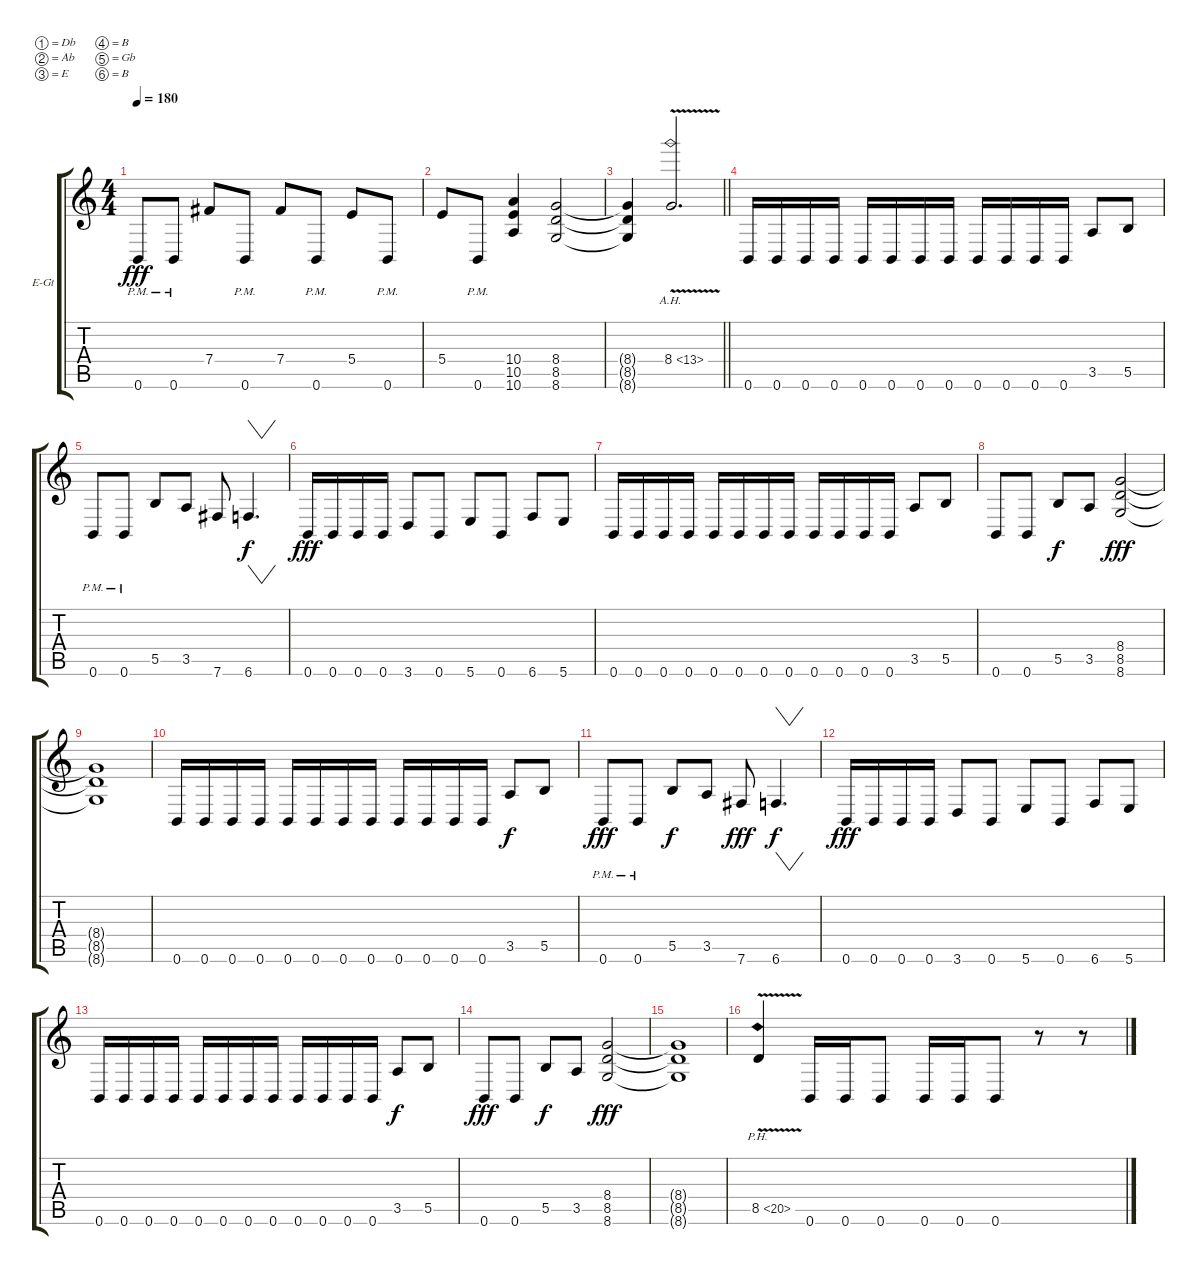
\bracketExtendMode groupsimilarinstruments
\firstSystemTrackNameOrientation horizontal
\otherSystemsTrackNameOrientation horizontal
\track ("Guitar #2" "E-Gt") {instrument overdrivenguitar}
\staff {score tabs}
\tuning (Db4 Ab3 E3 B2 Gb2 B1)
\ts (4 4)
\tempo 180
\clef g2
\ks c
0.6{pm}.8{dy fff} 0.6{pm}.8 7.4.8 0.6{pm}.8 7.4.8 0.6{pm}.8 5.4.8 0.6{pm}.8 |
5.4.8 0.6{pm}.8 (10.4 10.5 10.6).4 (8.4 8.5 8.6).2 |
\barLineRight lightlight
(8.4{t} 8.5{t} 8.6{t}).4 8.4{ah 5 v}.2{d} |
0.6.16 0.6.16 0.6.16 0.6.16 0.6.16 0.6.16 0.6.16 0.6.16 0.6.16 0.6.16 0.6.16 0.6.16 3.5.8 5.5.8 |
0.6{pm}.8 0.6{pm}.8 5.5.8 3.5.8 7.6.8 6.6.4{vw d dy f} |
0.6.16{dy fff} 0.6.16 0.6.16 0.6.16 3.6.8 0.6.8 5.6.8 0.6.8 6.6.8 5.6.8 |
0.6.16 0.6.16 0.6.16 0.6.16 0.6.16 0.6.16 0.6.16 0.6.16 0.6.16 0.6.16 0.6.16 0.6.16 3.5.8 5.5.8 |
0.6.8 0.6.8 5.5.8{dy f} 3.5.8 (8.4 8.5 8.6).2{dy fff} |
(8.4{t} 8.5{t} 8.6{t}).1 |
0.6.16 0.6.16 0.6.16 0.6.16 0.6.16 0.6.16 0.6.16 0.6.16 0.6.16 0.6.16 0.6.16 0.6.16 3.5.8{dy f} 5.5.8 |
0.6{pm}.8{dy fff} 0.6{pm}.8 5.5.8{dy f} 3.5.8 7.6.8{dy fff} 6.6.4{vw d dy f} |
0.6.16{dy fff} 0.6.16 0.6.16 0.6.16 3.6.8 0.6.8 5.6.8 0.6.8 6.6.8 5.6.8 |
0.6.16 0.6.16 0.6.16 0.6.16 0.6.16 0.6.16 0.6.16 0.6.16 0.6.16 0.6.16 0.6.16 0.6.16 3.5.8{dy f} 5.5.8 |
0.6.8{dy fff} 0.6.8 5.5.8{dy f} 3.5.8 (8.4 8.5 8.6).2{dy fff} |
(8.4{t} 8.5{t} 8.6{t}).1 |
8.5{ph 12 v}.4 0.6.16 0.6.16 0.6.8 0.6.16 0.6.16 0.6.8 r.8 r.8
